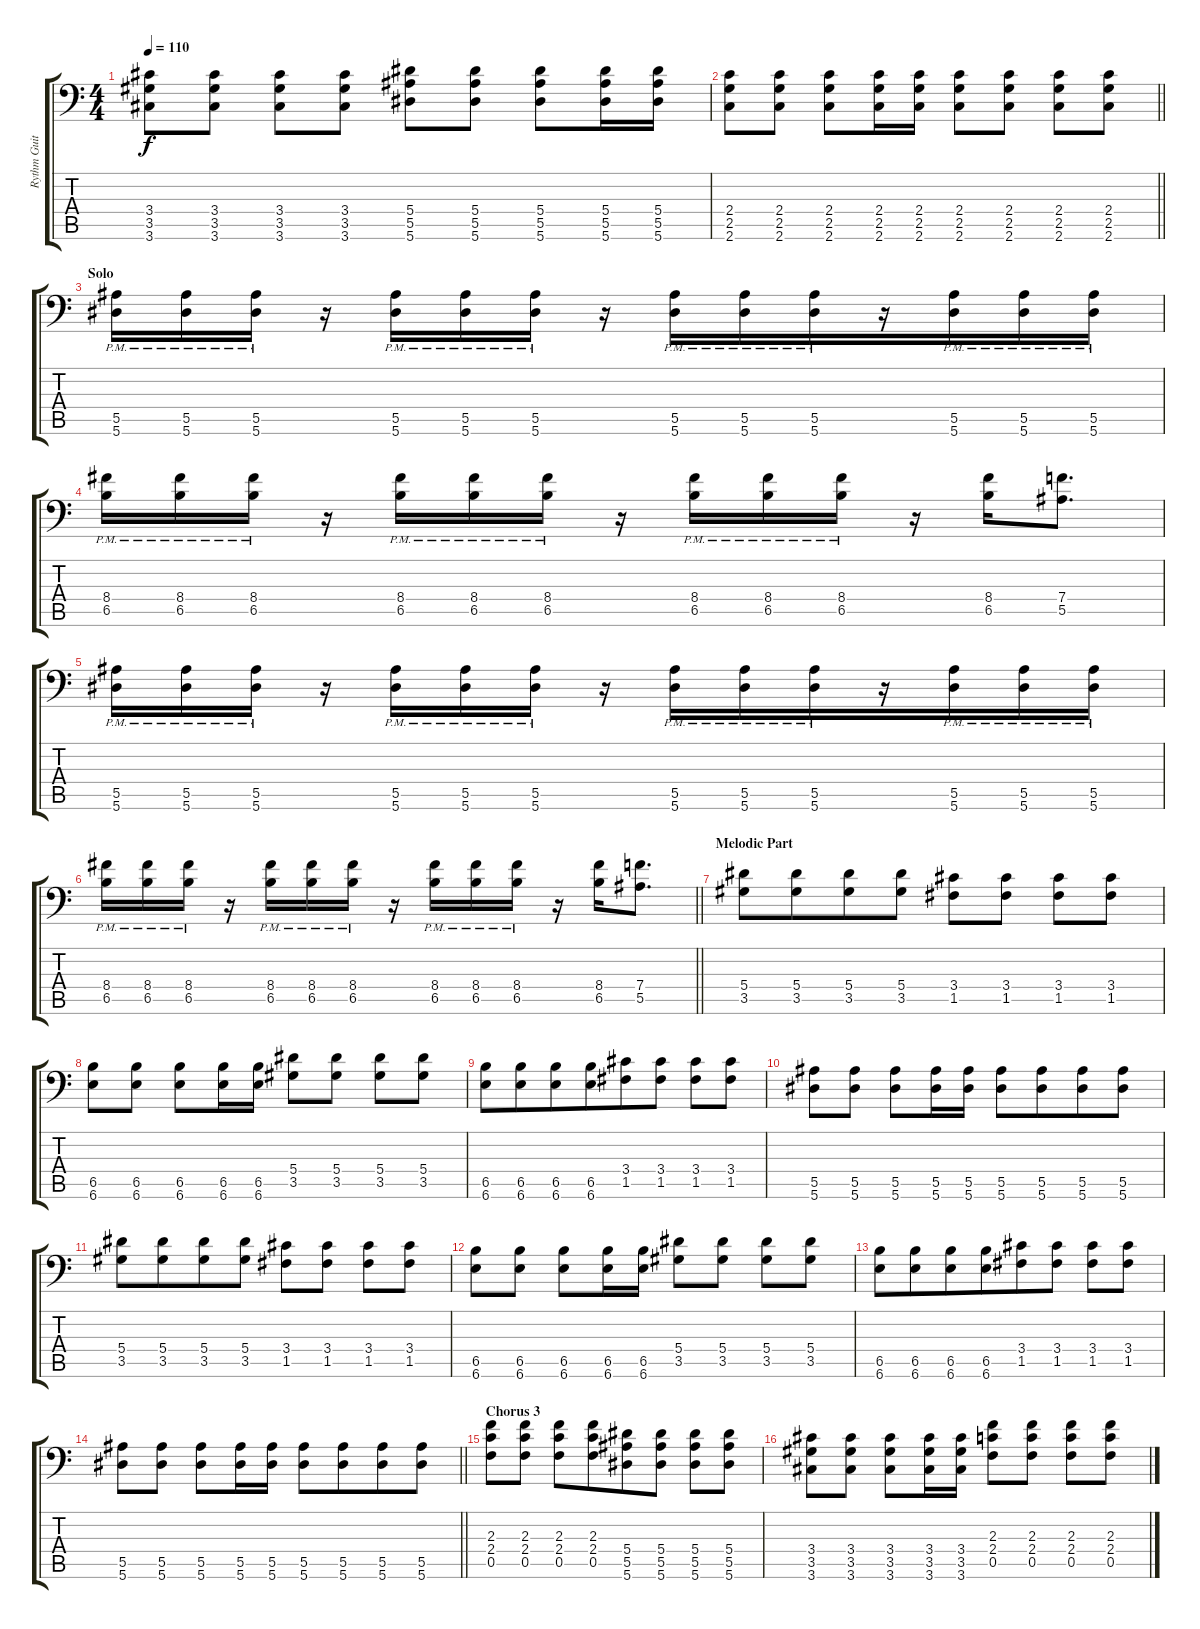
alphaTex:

\track ("Rythm Guitar 1" "Rythm Guit") {instrument distortionguitar}
\staff {score tabs}
\tuning (C4 G3 Eb3 Bb2 F2 Bb1) {hide}
\ts (4 4)
\tempo 110
\clef f4
\ks c
(3.4 3.5 3.6).8{dy f} (3.4 3.5 3.6).8 (3.4 3.5 3.6).8 (3.4 3.5 3.6).8 (5.4 5.5 5.6).8 (5.4 5.5 5.6).8 (5.4 5.5 5.6).8{beam merge} (5.4 5.5 5.6).16{beam merge} (5.4 5.5 5.6).16 |
\barLineRight lightlight
(2.4 2.5 2.6).8 (2.4 2.5 2.6).8 (2.4 2.5 2.6).8{beam merge} (2.4 2.5 2.6).16 (2.4 2.5 2.6).16 (2.4 2.5 2.6).8 (2.4 2.5 2.6).8 (2.4 2.5 2.6).8{beam merge} (2.4 2.5 2.6).8 |
\section ("" "Solo")
(5.5{pm} 5.6{pm}).16 (5.5{pm} 5.6{pm}).16 (5.5{pm} 5.6{pm}).16 r.16{beam merge} (5.5{pm} 5.6{pm}).16{beam merge} (5.5{pm} 5.6{pm}).16 (5.5{pm} 5.6{pm}).16 r.16 (5.5{pm} 5.6{pm}).16 (5.5{pm} 5.6{pm}).16{beam merge} (5.5{pm} 5.6{pm}).16{beam merge} r.16 (5.5{pm} 5.6{pm}).16 (5.5{pm} 5.6{pm}).16 (5.5{pm} 5.6{pm}).16 |
(8.4{pm} 6.5{pm}).16 (8.4{pm} 6.5{pm}).16 (8.4{pm} 6.5{pm}).16 r.16{beam merge} (8.4{pm} 6.5{pm}).16 (8.4{pm} 6.5{pm}).16 (8.4{pm} 6.5{pm}).16 r.16 (8.4{pm} 6.5{pm}).16 (8.4{pm} 6.5{pm}).16 (8.4{pm} 6.5{pm}).16 r.16 (8.4 6.5).16 (7.4 5.5).8{d} |
(5.5{pm} 5.6{pm}).16 (5.5{pm} 5.6{pm}).16 (5.5{pm} 5.6{pm}).16 r.16{beam merge} (5.5{pm} 5.6{pm}).16{beam merge} (5.5{pm} 5.6{pm}).16 (5.5{pm} 5.6{pm}).16 r.16 (5.5{pm} 5.6{pm}).16 (5.5{pm} 5.6{pm}).16{beam merge} (5.5{pm} 5.6{pm}).16{beam merge} r.16 (5.5{pm} 5.6{pm}).16 (5.5{pm} 5.6{pm}).16 (5.5{pm} 5.6{pm}).16 |
\barLineRight lightlight
(8.4{pm} 6.5{pm}).16 (8.4{pm} 6.5{pm}).16 (8.4{pm} 6.5{pm}).16 r.16{beam merge} (8.4{pm} 6.5{pm}).16 (8.4{pm} 6.5{pm}).16 (8.4{pm} 6.5{pm}).16 r.16 (8.4{pm} 6.5{pm}).16 (8.4{pm} 6.5{pm}).16 (8.4{pm} 6.5{pm}).16 r.16 (8.4 6.5).16 (7.4 5.5).8{d} |
\section ("" "Melodic Part")
(5.4 3.5).8{beam merge} (5.4 3.5).8{beam merge} (5.4 3.5).8 (5.4 3.5).8 (3.4 1.5).8 (3.4 1.5).8 (3.4 1.5).8 (3.4 1.5).8 |
(6.5 6.6).8{beam merge} (6.5 6.6).8 (6.5 6.6).8 (6.5 6.6).16{beam merge} (6.5 6.6).16 (5.4 3.5).8{beam merge} (5.4 3.5).8 (5.4 3.5).8 (5.4 3.5).8 |
(6.5 6.6).8 (6.5 6.6).8{beam merge} (6.5 6.6).8 (6.5 6.6).8{beam merge} (3.4 1.5).8 (3.4 1.5).8 (3.4 1.5).8 (3.4 1.5).8 |
(5.5 5.6).8{beam merge} (5.5 5.6).8 (5.5 5.6).8 (5.5 5.6).16{beam merge} (5.5 5.6).16 (5.5 5.6).8{beam merge} (5.5 5.6).8{beam merge} (5.5 5.6).8{beam merge} (5.5 5.6).8 |
(5.4 3.5).8{beam merge} (5.4 3.5).8{beam merge} (5.4 3.5).8 (5.4 3.5).8 (3.4 1.5).8 (3.4 1.5).8 (3.4 1.5).8 (3.4 1.5).8 |
(6.5 6.6).8{beam merge} (6.5 6.6).8 (6.5 6.6).8{beam merge} (6.5 6.6).16{beam merge} (6.5 6.6).16 (5.4 3.5).8{beam merge} (5.4 3.5).8 (5.4 3.5).8 (5.4 3.5).8 |
(6.5 6.6).8 (6.5 6.6).8{beam merge} (6.5 6.6).8 (6.5 6.6).8{beam merge} (3.4 1.5).8 (3.4 1.5).8 (3.4 1.5).8 (3.4 1.5).8 |
\barLineRight lightlight
(5.5 5.6).8{beam merge} (5.5 5.6).8 (5.5 5.6).8 (5.5 5.6).16{beam merge} (5.5 5.6).16 (5.5 5.6).8{beam merge} (5.5 5.6).8{beam merge} (5.5 5.6).8{beam merge} (5.5 5.6).8 |
\section ("" "Chorus 3")
(2.3 2.4 0.5).8 (2.3 2.4 0.5).8 (2.3 2.4 0.5).8 (2.3 2.4 0.5).8{beam merge} (5.4 5.5 5.6).8{beam merge} (5.4 5.5 5.6).8 (5.4 5.5 5.6).8{beam merge} (5.4 5.5 5.6).8 |
(3.4 3.5 3.6).8 (3.4 3.5 3.6).8 (3.4 3.5 3.6).8 (3.4 3.5 3.6).16 (3.4 3.5 3.6).16 (2.3 2.4 0.5).8{beam merge} (2.3 2.4 0.5).8 (2.3 2.4 0.5).8{beam merge} (2.3 2.4 0.5).8
